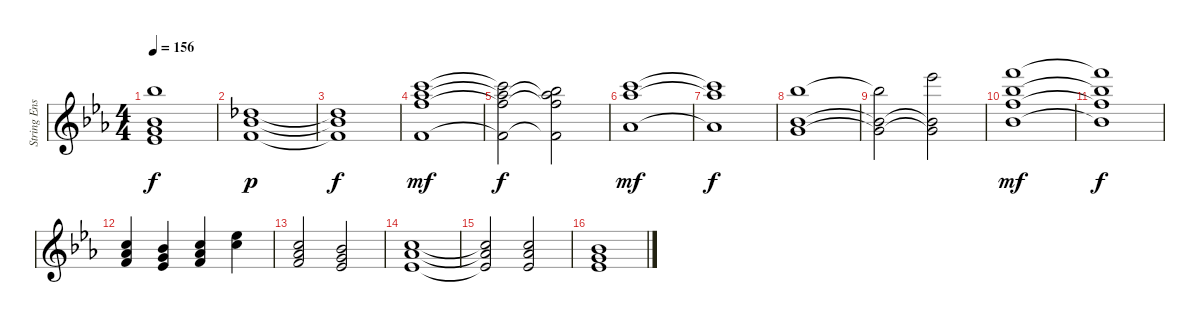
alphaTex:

\track ("String Ens." "String Ens") {instrument stringensemble1}
\staff {score}
\tuning (E4 B3 G3 D3 A2 E2 B1) {hide}
\ts (4 4)
\tempo 156
\clef g2
\ks cminor
(18.1{t} 8.2{t} 8.3{t} 20.4{t}).1{dy f} |
(9.1 11.2 10.3).1{dy p} |
(9.1{t} 11.2{t} 10.3{t}).1{dy f} |
(20.1 21.2 22.3 15.4).1{dy mf} |
(20.1{t} 21.2{t} 22.3{t} 15.4{t}).2{dy f} (18.1 21.2{t} 22.3{t} 15.4{t}).2 |
(20.1 21.2 13.3).1{dy mf} |
(20.1{t} 21.2{t} 13.3{t}).1{dy f} |
(18.1 8.2 20.4).1 |
(18.1{t} 8.2{t} 20.4{t}).2 (23.1 8.2{t} 20.4{t}).2 |
(25.1 11.2 27.3 27.4).1{dy mf} |
(25.1{t} 11.2{t} 27.3{t} 27.4{t}).1{dy f} |
(8.1 9.2 10.3).4 (6.1 8.2 8.3).4 (8.1 9.2 10.3).4 (11.1 13.2).4 |
(13.2 13.3 15.4).2 (11.2 12.3 13.4).2 |
(13.2 13.3 13.4).1 |
(13.2{t} 13.3{t} 13.4{t}).2 (13.2 13.3 13.4).2 |
(11.2 12.3 13.4).1
